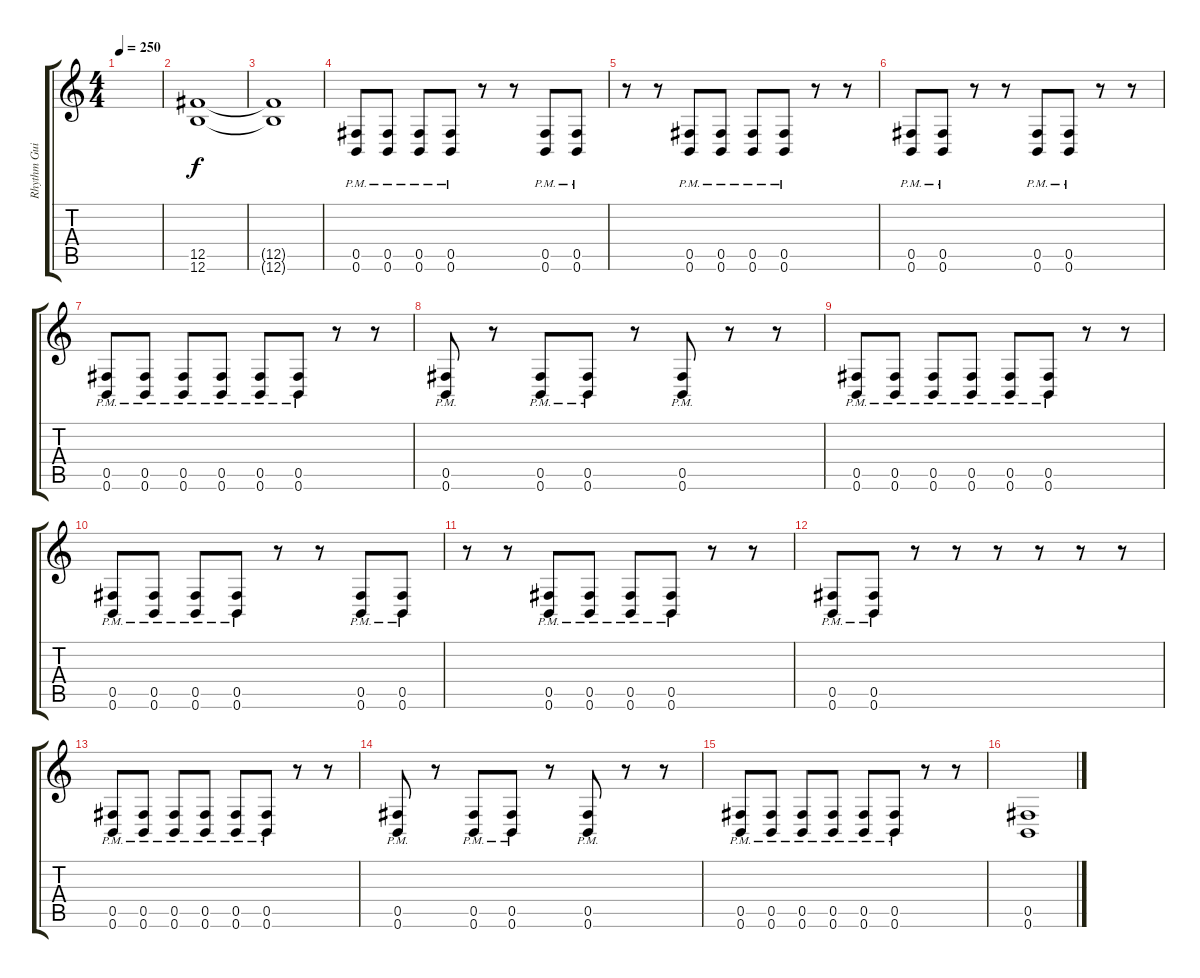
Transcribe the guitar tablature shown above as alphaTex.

\track ("Rhythm Guitar" "Rhythm Gui") {instrument distortionguitar}
\staff {score tabs}
\tuning (Db4 Ab3 E3 B2 Gb2 B1) {hide}
\ts (4 4)
\tempo 250
\clef g2
\ks c
|
(12.5 12.6).1 |
(12.5{t} 12.6{t}).1 |
(0.5{pm} 0.6{pm}).8 (0.5{pm} 0.6{pm}).8 (0.5{pm} 0.6{pm}).8 (0.5{pm} 0.6{pm}).8 r.8 r.8 (0.5{pm} 0.6{pm}).8 (0.5{pm} 0.6{pm}).8 |
r.8 r.8 (0.5{pm} 0.6{pm}).8 (0.5{pm} 0.6{pm}).8 (0.5{pm} 0.6{pm}).8 (0.5{pm} 0.6{pm}).8 r.8 r.8 |
(0.5{pm} 0.6{pm}).8 (0.5{pm} 0.6{pm}).8 r.8 r.8 (0.5{pm} 0.6{pm}).8 (0.5{pm} 0.6{pm}).8 r.8 r.8 |
(0.5{pm} 0.6{pm}).8 (0.5{pm} 0.6{pm}).8 (0.5{pm} 0.6{pm}).8 (0.5{pm} 0.6{pm}).8 (0.5{pm} 0.6{pm}).8 (0.5{pm} 0.6{pm}).8 r.8 r.8 |
(0.5{pm} 0.6{pm}).8 r.8 (0.5{pm} 0.6{pm}).8 (0.5{pm} 0.6{pm}).8 r.8 (0.5{pm} 0.6{pm}).8 r.8 r.8 |
(0.5{pm} 0.6{pm}).8 (0.5{pm} 0.6{pm}).8 (0.5{pm} 0.6{pm}).8 (0.5{pm} 0.6{pm}).8 (0.5{pm} 0.6{pm}).8 (0.5{pm} 0.6{pm}).8 r.8 r.8 |
(0.5{pm} 0.6{pm}).8 (0.5{pm} 0.6{pm}).8 (0.5{pm} 0.6{pm}).8 (0.5{pm} 0.6{pm}).8 r.8 r.8 (0.5{pm} 0.6{pm}).8 (0.5{pm} 0.6{pm}).8 |
r.8 r.8 (0.5{pm} 0.6{pm}).8 (0.5{pm} 0.6{pm}).8 (0.5{pm} 0.6{pm}).8 (0.5{pm} 0.6{pm}).8 r.8 r.8 |
(0.5{pm} 0.6{pm}).8 (0.5{pm} 0.6{pm}).8 r.8 r.8 r.8 r.8 r.8 r.8 |
(0.5{pm} 0.6{pm}).8 (0.5{pm} 0.6{pm}).8 (0.5{pm} 0.6{pm}).8 (0.5{pm} 0.6{pm}).8 (0.5{pm} 0.6{pm}).8 (0.5{pm} 0.6{pm}).8 r.8 r.8 |
(0.5{pm} 0.6{pm}).8 r.8 (0.5{pm} 0.6{pm}).8 (0.5{pm} 0.6{pm}).8 r.8 (0.5{pm} 0.6{pm}).8 r.8 r.8 |
(0.5{pm} 0.6{pm}).8 (0.5{pm} 0.6{pm}).8 (0.5{pm} 0.6{pm}).8 (0.5{pm} 0.6{pm}).8 (0.5{pm} 0.6{pm}).8 (0.5{pm} 0.6{pm}).8 r.8 r.8 |
(0.5 0.6).1
